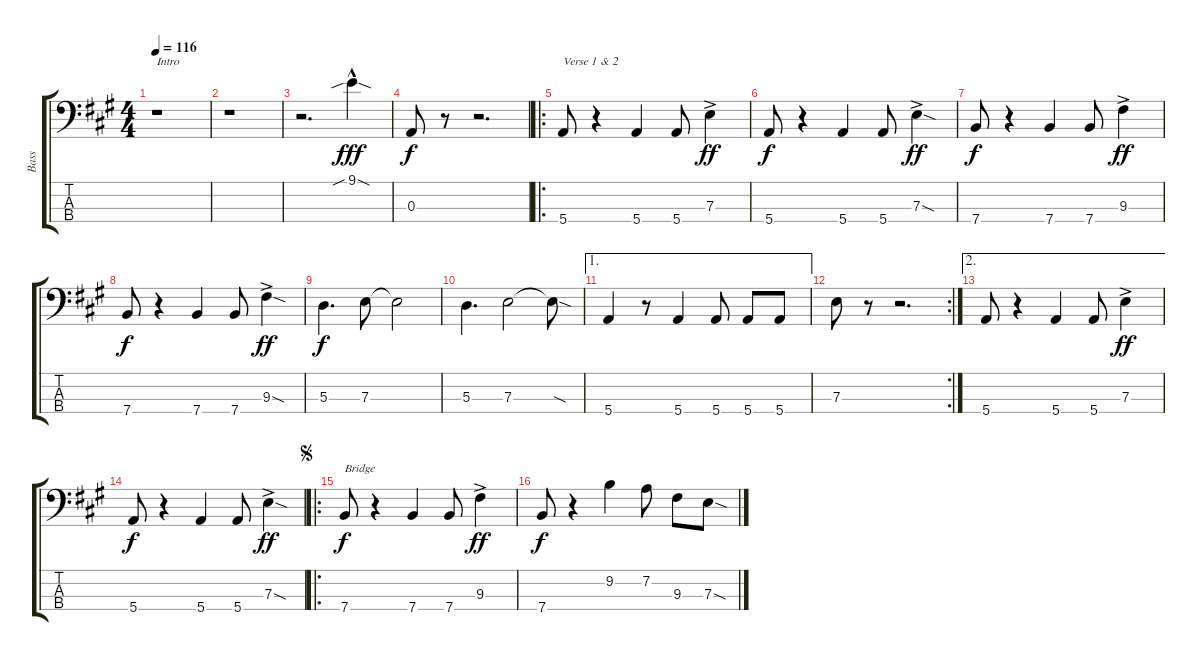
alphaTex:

\track ("Bass" "Bass") {instrument electricbasspick}
\staff {score tabs}
\tuning (G2 D2 A1 E1) {hide}
\ts (4 4)
\tempo 116
\clef f4
\ks a
r.1{txt "Intro" dy fff instrument electricbasspick} |
r.1 |
r.2{d} 9.1{sib sod hac}.4 |
0.3.8{dy f} r.8 r.2{d} |
\ro
5.4.8{txt "Verse 1 & 2"} r.4 5.4.4 5.4.8 7.3{ac}.4{dy ff} |
5.4.8{dy f} r.4 5.4.4 5.4.8 7.3{sod ac}.4{dy ff} |
7.4.8{dy f} r.4 7.4.4 7.4.8 9.3{ac}.4{dy ff} |
7.4.8{dy f} r.4 7.4.4 7.4.8 9.3{sod ac}.4{dy ff} |
5.3.4{d dy f} 7.3.8 7.3{t}.2 |
5.3.4{d} 7.3.2 7.3{sod t}.8 |
\ae 1
5.4.4 r.8 5.4.4 5.4.8 5.4.8 5.4.8 |
\rc 2
7.3.8 r.8 r.2{d} |
\ae 2
5.4.8 r.4 5.4.4 5.4.8 7.3{ac}.4{dy ff} |
5.4.8{dy f} r.4 5.4.4 5.4.8 7.3{sod ac}.4{dy ff} |
\ro
\jump segno
7.4.8{txt "Bridge" dy f} r.4 7.4.4 7.4.8 9.3{ac}.4{dy ff} |
7.4.8{dy f} r.4 9.2.4 7.2.8 9.3.8 7.3{sod}.8
